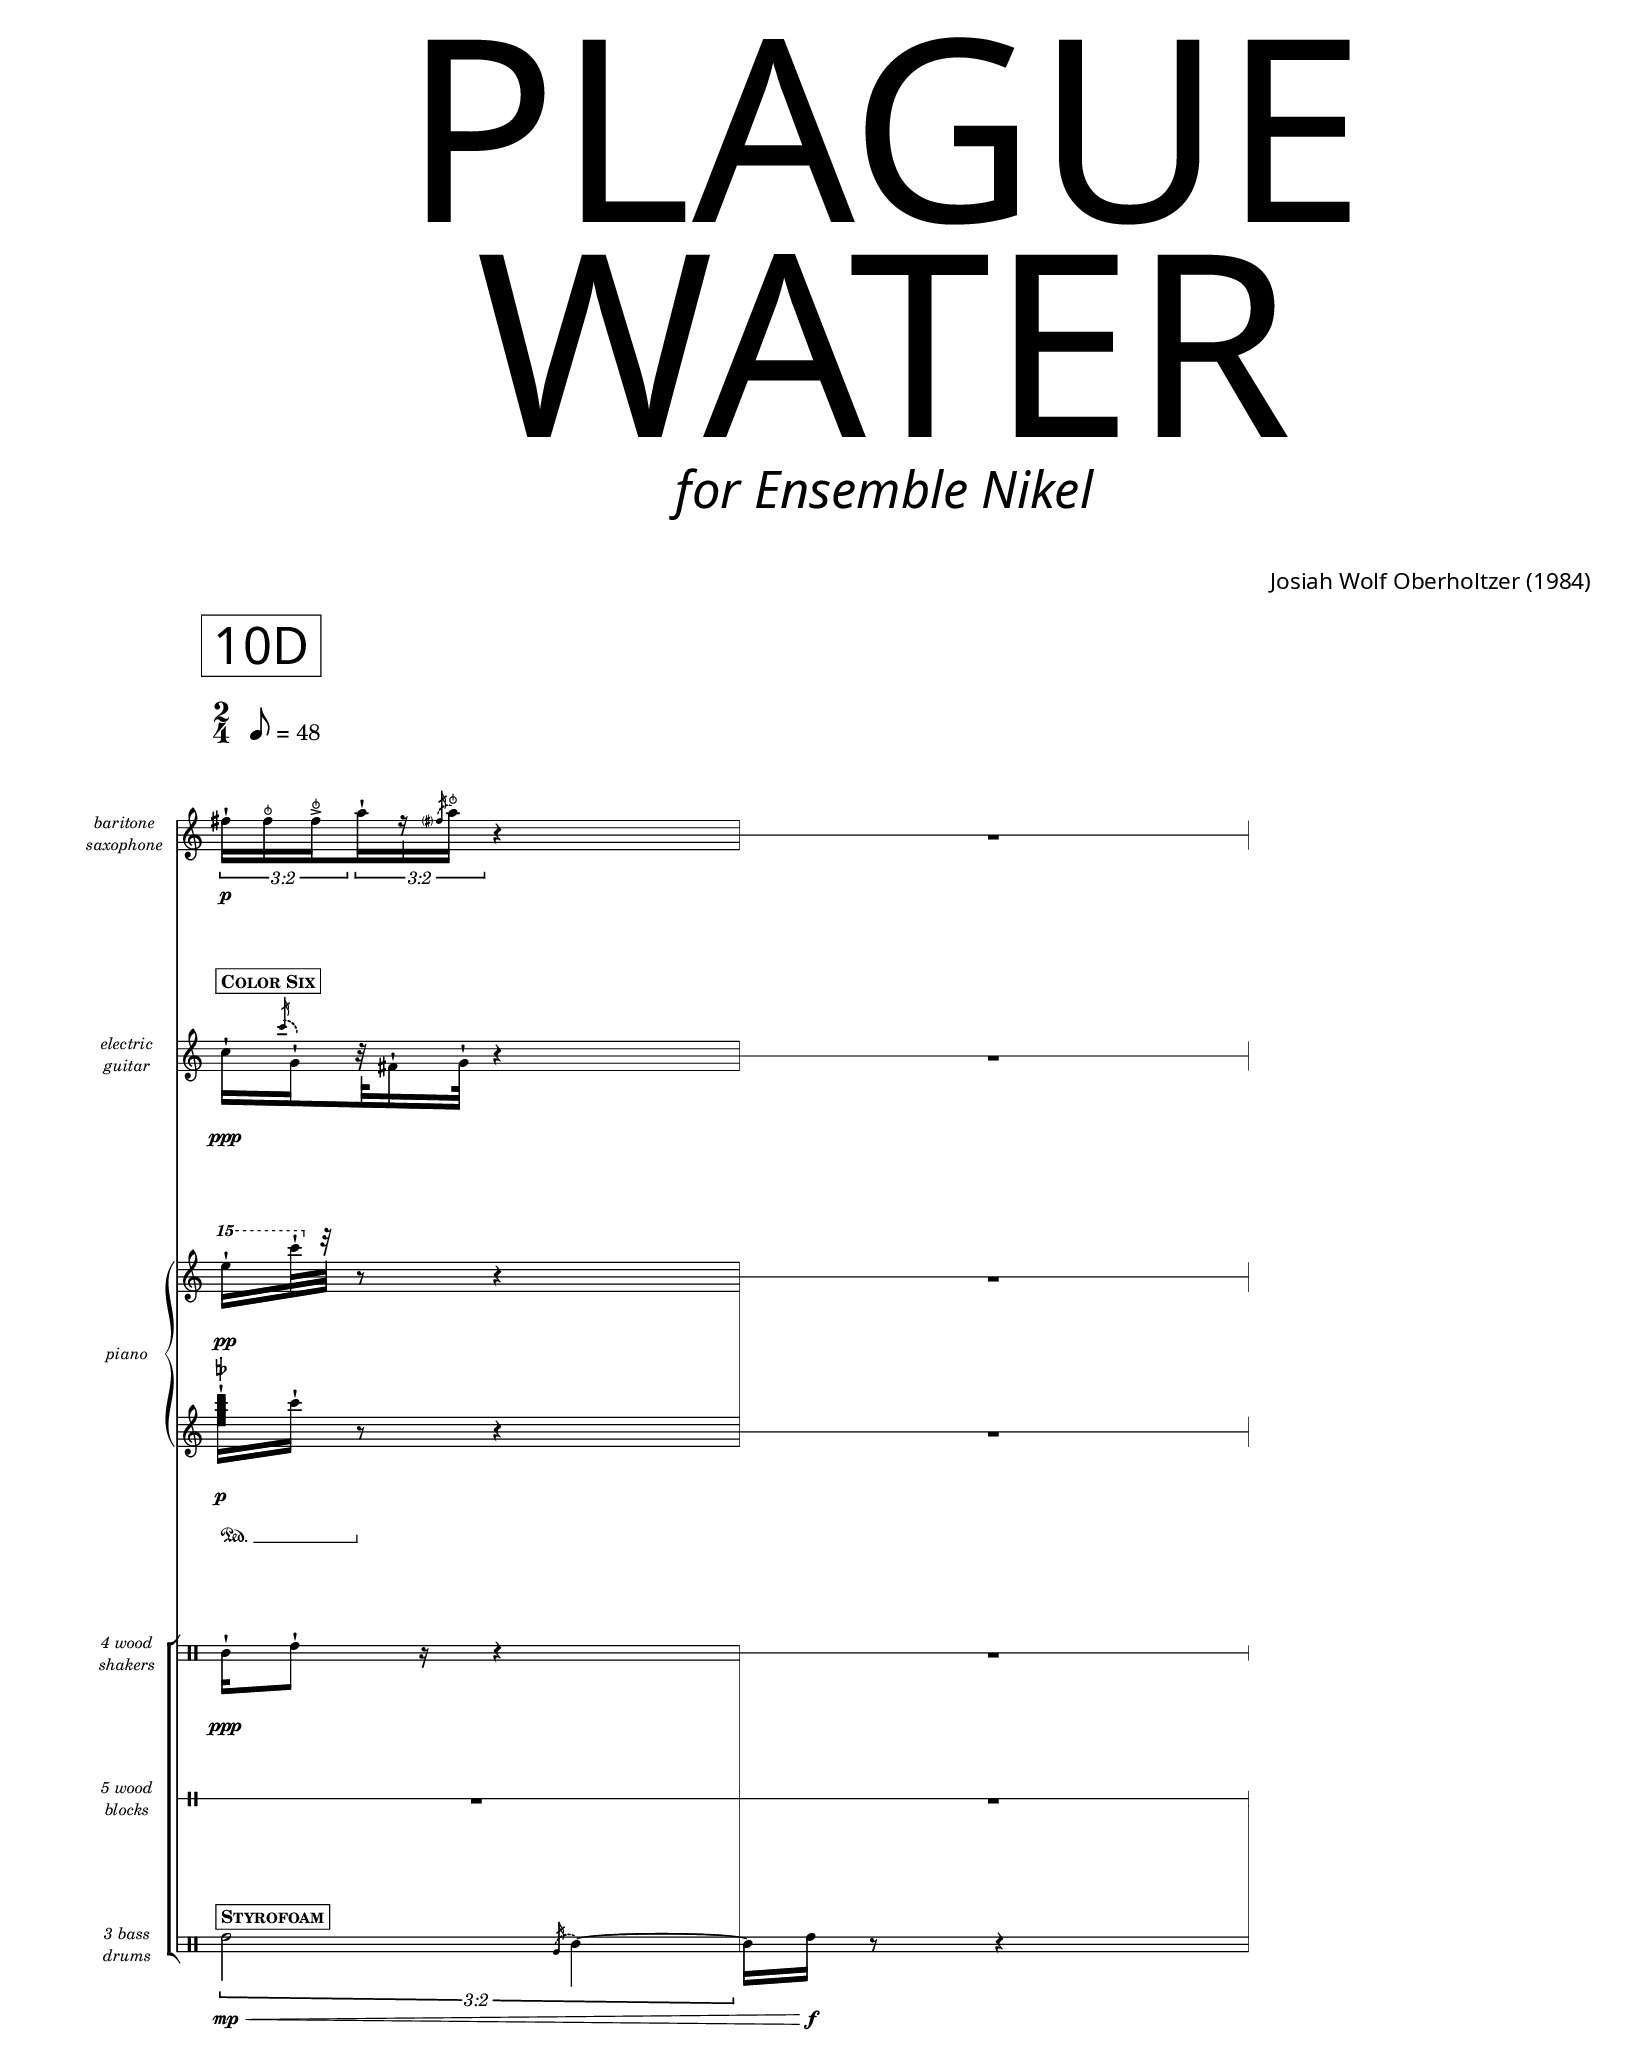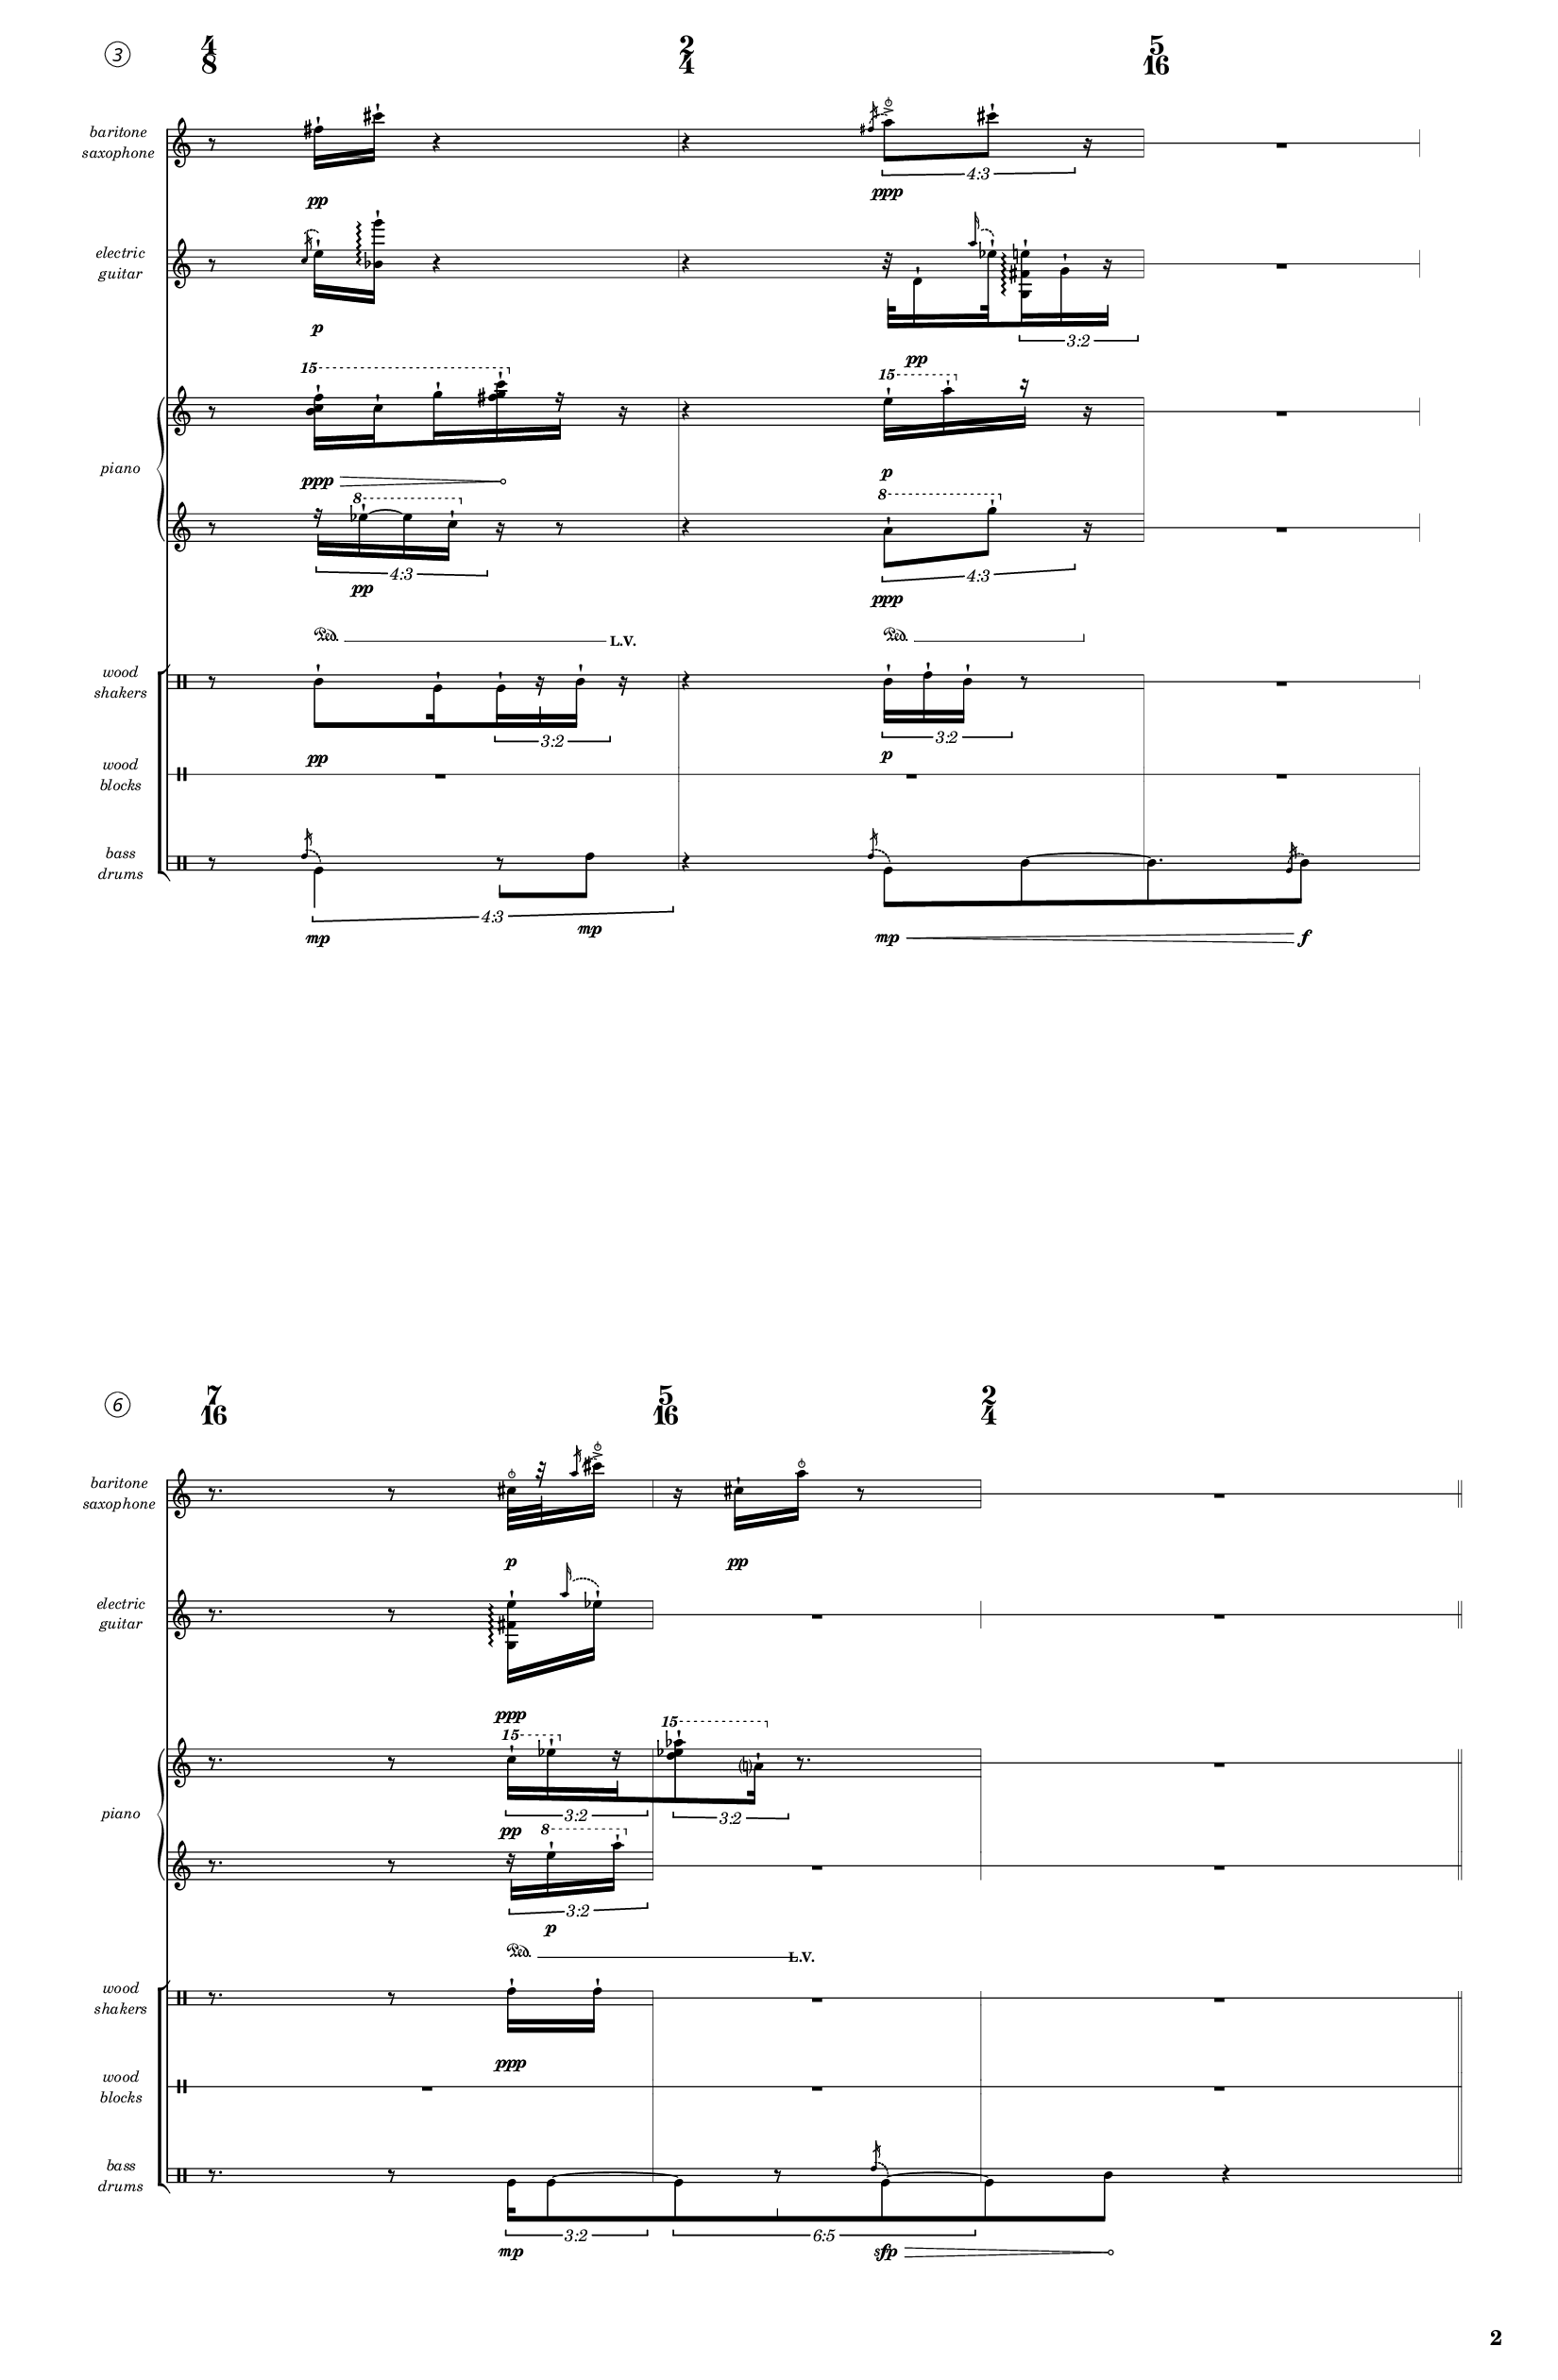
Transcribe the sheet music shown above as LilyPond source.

\version "2.19.2"
\language "english"

#(ly:set-option 'relative-includes #t)

\include "../../stylesheets/plague-water-header.ily"
\include "../../stylesheets/plague-water-layout.ily"
\include "../../stylesheets/plague-water-paper.ily"
\include "../../stylesheets/plague-water-parts.ily"

\score {
	\context Score = "Plague Water Score" \with {
		\override HorizontalBracket #'color = #red
	} <<
		\tag score.saxophone.guitar.piano.percussion
		\context TimeSignatureContext = "TimeSignatureContext" {
			{
				\mark \markup { \override #'(box-padding . 0.5) \box 10D }
				\tempo 8=48
				\time 2/4
				s1 * 1/2
			}
			{
				s1 * 1/2
			}
			{
				\time 4/8
				s1 * 1/2
			}
			{
				\time 2/4
				s1 * 1/2
			}
			{
				\time 5/16
				s1 * 5/16
			}
			{
				\time 7/16
				s1 * 7/16
			}
			{
				\time 5/16
				s1 * 5/16
			}
			{
				\time 2/4
				s1 * 1/2
			}
		}
		\tag score.saxophone
		\context SaxophoneStaffGroup = "Saxophone Staff Group" <<
			\context SaxophoneStaff = "Saxophone Staff" {
				\clef "treble"
				\transpose ef, c'
				\context Voice = "Saxophone Voice" {
					{
						\times 2/3 {
							\set stemLeftBeamCount = 0
							\set stemRightBeamCount = 2
							a16 -\staccatissimo \p [
							\set stemLeftBeamCount = 2
							\set stemRightBeamCount = 2
							a16 -\snappizzicato
							\set stemLeftBeamCount = 2
							\set stemRightBeamCount = 1
							a16 -\accent -\snappizzicato
						}
						\times 2/3 {
							\set stemLeftBeamCount = 1
							\set stemRightBeamCount = 2
							c'16 -\staccatissimo
							\set stemLeftBeamCount = 2
							\set stemRightBeamCount = 2
							\afterGrace
							r16
							{
								\override Flag #'stroke-style = #"grace"
								\override Stem #'length = #8
								a16 \(
								\revert Flag #'stroke-style
								\revert Stem #'length
							}
							\set stemLeftBeamCount = 2
							\set stemRightBeamCount = 0
							c'16 -\snappizzicato ] \)
						}
					}
					{
						{
							r4
						}
						{
							\stopStaff
							\once \override Staff.StaffSymbol.line-count = 1
							\startStaff
							R1 * 1/2
							\stopStaff
							\startStaff
						}
						{
							r8
						}
					}
					{
						{
							\set stemLeftBeamCount = 0
							\set stemRightBeamCount = 2
							a16 -\staccatissimo \pp [
							\set stemLeftBeamCount = 2
							\set stemRightBeamCount = 0
							e'16 -\staccatissimo ]
						}
					}
					{
						{
							r4
						}
						{
							\afterGrace
							r4
							{
								\override Flag #'stroke-style = #"grace"
								\override Stem #'length = #8
								a16 \(
								\revert Flag #'stroke-style
								\revert Stem #'length
							}
						}
					}
					{
						\tweak #'text #tuplet-number::calc-fraction-text
						\times 3/4 {
							\set stemLeftBeamCount = 0
							\set stemRightBeamCount = 1
							c'8 -\accent -\snappizzicato \ppp \) [
							\set stemLeftBeamCount = 1
							\set stemRightBeamCount = 0
							e'8 -\staccatissimo ]
						}
					}
					{
						{
							r16
						}
						{
							\stopStaff
							\once \override Staff.StaffSymbol.line-count = 1
							\startStaff
							R1 * 5/16
							\stopStaff
							\startStaff
						}
						{
							r8.
							r8
						}
					}
					{
						{
							\set stemLeftBeamCount = 0
							\set stemRightBeamCount = 3
							e32 -\snappizzicato \p [
							\set stemLeftBeamCount = 3
							\set stemRightBeamCount = 2
							\afterGrace
							r32
							{
								\override Flag #'stroke-style = #"grace"
								\override Stem #'length = #8
								c'16 \(
								\revert Flag #'stroke-style
								\revert Stem #'length
							}
							\set stemLeftBeamCount = 2
							\set stemRightBeamCount = 0
							e'16 -\accent -\snappizzicato ] \)
						}
					}
					{
						{
							r16
						}
					}
					{
						{
							\set stemLeftBeamCount = 0
							\set stemRightBeamCount = 2
							e16 -\staccatissimo \pp [
							\set stemLeftBeamCount = 2
							\set stemRightBeamCount = 0
							c'16 -\snappizzicato ]
						}
					}
					{
						{
							r8
						}
						{
							\stopStaff
							\once \override Staff.StaffSymbol.line-count = 1
							\startStaff
							R1 * 1/2
							\stopStaff
							\startStaff
						}
					}
				}
			}
		>>
		\tag score.guitar
		\context GuitarStaffGroup = "Guitar Staff Group" <<
			\context GuitarStaff = "Guitar Staff" {
				\clef "treble"
				\transpose c c'
				\context Voice = "Guitar Voice" {
					{
						{
							\set stemLeftBeamCount = 0
							\set stemRightBeamCount = 2
							\afterGrace
							c'16 -\staccatissimo \ppp [
								^ \markup {
									\box
										\pad-around
											#0.5
											\large
												\bold
													\caps
														"Color Six"
									}
							{
								\override Flag #'stroke-style = #"grace"
								\override Stem #'length = #8
								c''16 \(
								\revert Flag #'stroke-style
								\revert Stem #'length
							}
							\set stemLeftBeamCount = 2
							\set stemRightBeamCount = 1
							<g>16 -\staccatissimo \)
						}
						{
							\set stemLeftBeamCount = 1
							\set stemRightBeamCount = 3
							r32
							\set stemLeftBeamCount = 2
							\set stemRightBeamCount = 2
							<fs>16 -\staccatissimo
							\set stemLeftBeamCount = 3
							\set stemRightBeamCount = 0
							<g>32 -\staccatissimo ]
						}
					}
					{
						{
							r4
						}
						{
							\stopStaff
							\once \override Staff.StaffSymbol.line-count = 1
							\startStaff
							R1 * 1/2
							\stopStaff
							\startStaff
						}
						{
							\afterGrace
							r8
							{
								\override Flag #'stroke-style = #"grace"
								\override Stem #'length = #8
								c'16 \(
								\revert Flag #'stroke-style
								\revert Stem #'length
							}
						}
					}
					{
						{
							\set stemLeftBeamCount = 0
							\set stemRightBeamCount = 2
							e'16 -\staccatissimo \p \) [
							\set stemLeftBeamCount = 2
							\set stemRightBeamCount = 0
							<bf g''>16 -\staccatissimo \arpeggio ]
						}
					}
					{
						{
							r4
						}
						{
							r4
						}
					}
					{
						{
							\set stemLeftBeamCount = 0
							\set stemRightBeamCount = 3
							r32 [
							\set stemLeftBeamCount = 2
							\set stemRightBeamCount = 2
							\afterGrace
							<d>16 -\staccatissimo \pp
							{
								a'16 \(
							}
							\set stemLeftBeamCount = 3
							\set stemRightBeamCount = 1
							<ef'>32 -\staccatissimo \)
						}
						\times 2/3 {
							\set stemLeftBeamCount = 1
							\set stemRightBeamCount = 2
							<g, fs e'>16 -\staccatissimo \arpeggio
							\set stemLeftBeamCount = 2
							\set stemRightBeamCount = 2
							<g>16 -\staccatissimo
							\set stemLeftBeamCount = 2
							\set stemRightBeamCount = 0
							r16 ]
						}
					}
					{
						{
							\stopStaff
							\once \override Staff.StaffSymbol.line-count = 1
							\startStaff
							R1 * 5/16
							\stopStaff
							\startStaff
						}
						{
							r8.
							r8
						}
					}
					{
						{
							\set stemLeftBeamCount = 0
							\set stemRightBeamCount = 2
							\afterGrace
							<g, fs e'>16 -\staccatissimo \arpeggio \ppp [
							{
								a'16 \(
							}
							\set stemLeftBeamCount = 2
							\set stemRightBeamCount = 0
							<ef'>16 -\staccatissimo ] \)
						}
					}
					{
						{
							\stopStaff
							\once \override Staff.StaffSymbol.line-count = 1
							\startStaff
							R1 * 5/16
						}
						{
							R1 * 1/2
							\stopStaff
							\startStaff
						}
					}
				}
			}
		>>
		\tag score.piano
		\context PianoStaffGroup = "Piano Staff Group" <<
			\context PianoUpperStaff = "Piano Upper Staff" {
				\context Voice = "Piano RH Voice" {
					{
						{
							\set stemLeftBeamCount = 0
							\set stemRightBeamCount = 2
							\ottava #2
							\clef treble
							e''''16 -\staccatissimo \pp [
							\set stemLeftBeamCount = 2
							\set stemRightBeamCount = 3
							<c'''''>32 -\staccatissimo
							\ottava #0
							\set stemLeftBeamCount = 3
							\set stemRightBeamCount = 0
							r32 ]
						}
					}
					{
						{
							r8
							r4
						}
						{
							\stopStaff
							\once \override Staff.StaffSymbol.line-count = 1
							\startStaff
							R1 * 1/2
							\stopStaff
							\startStaff
						}
						{
							r8
						}
					}
					{
						{
							\override Hairpin #'circled-tip = ##t
							\set stemLeftBeamCount = 0
							\set stemRightBeamCount = 2
							\ottava #2
							<b''' c'''' f''''>16 -\staccatissimo [ \> \ppp
							\set stemLeftBeamCount = 2
							\set stemRightBeamCount = 1
							c''''16 -\staccatissimo
						}
						{
							\set stemLeftBeamCount = 1
							\set stemRightBeamCount = 2
							<g''''>16 -\staccatissimo
							\set stemLeftBeamCount = 2
							\set stemRightBeamCount = 2
							<fs'''' g'''' c'''''>16 -\staccatissimo \!
							\ottava #0
							\revert Hairpin #'circled-tip
							\set stemLeftBeamCount = 2
							\set stemRightBeamCount = 0
							r16 ]
						}
					}
					{
						{
							r16
						}
						{
							r4
						}
					}
					{
						{
							\set stemLeftBeamCount = 0
							\set stemRightBeamCount = 2
							\ottava #2
							e''''16 -\staccatissimo \p [
							\set stemLeftBeamCount = 2
							\set stemRightBeamCount = 2
							a''''16 -\staccatissimo
							\ottava #0
							\set stemLeftBeamCount = 2
							\set stemRightBeamCount = 0
							r16 ]
						}
					}
					{
						{
							r16
						}
						{
							\stopStaff
							\once \override Staff.StaffSymbol.line-count = 1
							\startStaff
							R1 * 5/16
							\stopStaff
							\startStaff
						}
						{
							r8.
							r8
						}
					}
					{
						\times 2/3 {
							\set stemLeftBeamCount = 0
							\set stemRightBeamCount = 2
							\ottava #2
							c''''16 -\staccatissimo \pp [
							\set stemLeftBeamCount = 2
							\set stemRightBeamCount = 2
							<ef''''>16 -\staccatissimo
							\ottava #0
							\set stemLeftBeamCount = 2
							\set stemRightBeamCount = 1
							r16
						}
						\times 2/3 {
							\set stemLeftBeamCount = 1
							\set stemRightBeamCount = 1
							\ottava #2
							<d'''' ef'''' af''''>8 -\staccatissimo
							\set stemLeftBeamCount = 2
							\set stemRightBeamCount = 0
							a'''16 -\staccatissimo ]
							\ottava #0
						}
					}
					{
						{
							r8.
						}
						{
							\stopStaff
							\once \override Staff.StaffSymbol.line-count = 1
							\startStaff
							R1 * 1/2
							\stopStaff
							\startStaff
						}
					}
				}
			}
			\context PianoLowerStaff = "Piano Lower Staff" {
				\context Voice = "Piano LH Voice" {
					{
						{
							\once \override Accidental.stencil = ##f
							\once \override AccidentalCautionary.stencil = ##f
							\once \override Arpeggio.X-offset = #-2
							\once \override NoteHead.stencil = #ly:text-interface::print
							\once \override NoteHead.text = \markup {
								\filled-box #'(-0.6 . 0.6) #'(-0.7 . 0.7) #0.25
							}
							\set stemLeftBeamCount = 0
							\set stemRightBeamCount = 2
							\clef treble
							<e'' g'' b'' d'''>16 -\staccatissimo \p [
								^ \markup {
									\center-align
										\concat
											{
												\natural
												\flat
											}
									}
							\set stemLeftBeamCount = 2
							\set stemRightBeamCount = 0
							c'''16 -\staccatissimo ]
						}
					}
					{
						{
							r8
							r4
						}
						{
							\stopStaff
							\once \override Staff.StaffSymbol.line-count = 1
							\startStaff
							R1 * 1/2
							\stopStaff
							\startStaff
						}
						{
							r8
						}
					}
					{
						\tweak #'text #tuplet-number::calc-fraction-text
						\times 3/4 {
							\set stemLeftBeamCount = 0
							\set stemRightBeamCount = 2
							r16 [
							\set stemLeftBeamCount = 2
							\set stemRightBeamCount = 2
							\ottava #1
							<ef'''>16 -\staccatissimo \pp ~
							\set stemLeftBeamCount = 2
							\set stemRightBeamCount = 2
							<ef'''>16
							\set stemLeftBeamCount = 2
							\set stemRightBeamCount = 0
							c'''16 -\staccatissimo ]
							\ottava #0
						}
					}
					{
						{
							r16
							r8
						}
						{
							r4
						}
					}
					{
						\tweak #'text #tuplet-number::calc-fraction-text
						\times 3/4 {
							\set stemLeftBeamCount = 0
							\set stemRightBeamCount = 1
							\ottava #1
							a''8 -\staccatissimo \ppp [
							\set stemLeftBeamCount = 1
							\set stemRightBeamCount = 0
							<g'''>8 -\staccatissimo ]
							\ottava #0
						}
					}
					{
						{
							r16
						}
						{
							\stopStaff
							\once \override Staff.StaffSymbol.line-count = 1
							\startStaff
							R1 * 5/16
							\stopStaff
							\startStaff
						}
						{
							r8.
							r8
						}
					}
					{
						\times 2/3 {
							\set stemLeftBeamCount = 0
							\set stemRightBeamCount = 2
							r16 [
							\set stemLeftBeamCount = 2
							\set stemRightBeamCount = 2
							\ottava #1
							e'''16 -\staccatissimo \p
							\set stemLeftBeamCount = 2
							\set stemRightBeamCount = 0
							a'''16 -\staccatissimo ]
							\ottava #0
						}
					}
					{
						{
							\stopStaff
							\once \override Staff.StaffSymbol.line-count = 1
							\startStaff
							R1 * 5/16
						}
						{
							R1 * 1/2
							\stopStaff
							\startStaff
						}
					}
				}
			}
			\context Dynamics = "Piano Pedals" {
				{
					{
						s1 * 1/8 \sustainOn
						<> \sustainOff
					}
				}
				{
					{
						r8
						r4
					}
					{
						R1 * 1/2
					}
					{
						r8
					}
				}
				{
					{
						\once \override PianoPedalBracket.edge-height = #'(1 . 0)
						s1 * 1/8 \sustainOn
					}
					{
						s1 * 3/16
						<> \sustainOff
						\LV
					}
				}
				{
					{
						r16
					}
					{
						r4
					}
				}
				{
					{
						s1 * 3/16 \sustainOn
						<> \sustainOff
					}
				}
				{
					{
						r16
					}
					{
						R1 * 5/16
					}
					{
						r8.
						r8
					}
				}
				{
					{
						\once \override PianoPedalBracket.edge-height = #'(1 . 0)
						s1 * 1/8 \sustainOn
					}
					{
						s1 * 1/8
						<> \sustainOff
						\LV
					}
				}
				{
					{
						r8.
					}
					{
						R1 * 1/2
					}
				}
			}
		>>
		\tag score.percussion
		\context PercussionStaffGroup = "Percussion Staff Group" <<
			\context PercussionShakerStaff = "Percussion Shaker Staff" {
				\clef "percussion"
				\context Voice = "Percussion Shaker Voice" {
					{
						{
							\set stemLeftBeamCount = 0
							\set stemRightBeamCount = 2
							c'16 -\staccatissimo \ppp [
							\set stemLeftBeamCount = 1
							\set stemRightBeamCount = 0
							e'8 -\staccatissimo ]
						}
					}
					{
						{
							r16
							r4
						}
						{
							\stopStaff
							\once \override Staff.StaffSymbol.line-count = 1
							\startStaff
							R1 * 1/2
							\stopStaff
							\startStaff
						}
						{
							r8
						}
					}
					{
						{
							\set stemLeftBeamCount = 0
							\set stemRightBeamCount = 1
							c'8 -\staccatissimo \pp [
							\set stemLeftBeamCount = 2
							\set stemRightBeamCount = 1
							a16 -\staccatissimo
						}
						\times 2/3 {
							\set stemLeftBeamCount = 1
							\set stemRightBeamCount = 2
							a16 -\staccatissimo
							\set stemLeftBeamCount = 2
							\set stemRightBeamCount = 2
							r16
							\set stemLeftBeamCount = 2
							\set stemRightBeamCount = 0
							c'16 -\staccatissimo ]
						}
					}
					{
						{
							r16
						}
						{
							r4
						}
					}
					{
						\times 2/3 {
							\set stemLeftBeamCount = 0
							\set stemRightBeamCount = 2
							c'16 -\staccatissimo \p [
							\set stemLeftBeamCount = 2
							\set stemRightBeamCount = 2
							e'16 -\staccatissimo
							\set stemLeftBeamCount = 2
							\set stemRightBeamCount = 0
							c'16 -\staccatissimo ]
						}
					}
					{
						{
							r8
						}
						{
							\stopStaff
							\once \override Staff.StaffSymbol.line-count = 1
							\startStaff
							R1 * 5/16
							\stopStaff
							\startStaff
						}
						{
							r8.
							r8
						}
					}
					{
						{
							\set stemLeftBeamCount = 0
							\set stemRightBeamCount = 2
							e'16 -\staccatissimo \ppp [
							\set stemLeftBeamCount = 2
							\set stemRightBeamCount = 0
							e'16 -\staccatissimo ]
						}
					}
					{
						{
							\stopStaff
							\once \override Staff.StaffSymbol.line-count = 1
							\startStaff
							R1 * 5/16
						}
						{
							R1 * 1/2
							\stopStaff
							\startStaff
						}
					}
				}
			}
			\context PercussionWoodblockStaff = "Percussion Woodblock Staff" {
				\clef "percussion"
				\context Voice = "Percussion Woodblock Voice" {
					{
						{
							\stopStaff
							\once \override Staff.StaffSymbol.line-count = 1
							\startStaff
							R1 * 1/2
						}
						{
							R1 * 1/2
						}
						{
							R1 * 1/2
						}
						{
							R1 * 1/2
						}
						{
							R1 * 5/16
						}
						{
							R1 * 7/16
						}
						{
							R1 * 5/16
						}
						{
							R1 * 1/2
							\stopStaff
							\startStaff
						}
					}
				}
			}
			\context PercussionDrumStaff = "Percussion Drum Staff" {
				\clef "percussion"
				\context Voice = "Percussion Drum Voice" {
					{
						\times 2/3 {
							\afterGrace
							e'2 \< \mp
								^ \markup {
									\box
										\pad-around
											#0.5
											\large
												\bold
													\caps
														Styrofoam
									}
							{
								\override Flag #'stroke-style = #"grace"
								\override Stem #'length = #8
								a16 \(
								\revert Flag #'stroke-style
								\revert Stem #'length
							}
							c'4 ~ \)
						}
						{
							\set stemLeftBeamCount = -1
							\set stemRightBeamCount = 2
							c'16 [
							\set stemLeftBeamCount = 2
							\set stemRightBeamCount = 0
							e'16 ] \f
						}
					}
					{
						{
							r8
							r4
						}
						{
							\afterGrace
							r8
							{
								\override Flag #'stroke-style = #"grace"
								\override Stem #'length = #8
								e'16 \(
								\revert Flag #'stroke-style
								\revert Stem #'length
							}
						}
					}
					{
						\tweak #'text #tuplet-number::calc-fraction-text
						\times 3/4 {
							a4 \mp \)
							\set stemLeftBeamCount = 0
							\set stemRightBeamCount = 1
							r8 [
							\set stemLeftBeamCount = 1
							\set stemRightBeamCount = 0
							e'8 \mp ]
						}
					}
					{
						{
							\afterGrace
							r4
							{
								\override Flag #'stroke-style = #"grace"
								\override Stem #'length = #8
								e'16 \(
								\revert Flag #'stroke-style
								\revert Stem #'length
							}
						}
					}
					{
						{
							\set stemLeftBeamCount = 0
							\set stemRightBeamCount = 1
							a8 \) [ \< \mp
							\set stemLeftBeamCount = 1
							\set stemRightBeamCount = 1
							c'8 ~
						}
						{
							\set stemLeftBeamCount = 1
							\set stemRightBeamCount = 1
							\afterGrace
							c'8.
							{
								\override Flag #'stroke-style = #"grace"
								\override Stem #'length = #8
								a16 \(
								\revert Flag #'stroke-style
								\revert Stem #'length
							}
							\set stemLeftBeamCount = 1
							\set stemRightBeamCount = 0
							c'8 ] \f \)
						}
					}
					{
						{
							r8.
							r8
						}
					}
					{
						\times 2/3 {
							\set stemLeftBeamCount = 0
							\set stemRightBeamCount = 2
							a16 \mp [
							\set stemLeftBeamCount = 1
							\set stemRightBeamCount = 1
							a8 ~
						}
						\tweak #'text #tuplet-number::calc-fraction-text
						\times 5/6 {
							\set stemLeftBeamCount = 1
							\set stemRightBeamCount = 1
							a8
							\set stemLeftBeamCount = 1
							\set stemRightBeamCount = 1
							\afterGrace
							r8
							{
								\override Flag #'stroke-style = #"grace"
								\override Stem #'length = #8
								e'16 \(
								\revert Flag #'stroke-style
								\revert Stem #'length
							}
							\override Hairpin #'circled-tip = ##t
							\set stemLeftBeamCount = 1
							\set stemRightBeamCount = 1
							a8 ~ \) \> \sfp
						}
						{
							\set stemLeftBeamCount = 1
							\set stemRightBeamCount = 1
							a8
							\set stemLeftBeamCount = 1
							\set stemRightBeamCount = 0
							c'8 ] \!
							\revert Hairpin #'circled-tip
						}
					}
					{
						{
							r4
							\bar "||"
						}
					}
				}
			}
		>>
	>>
}